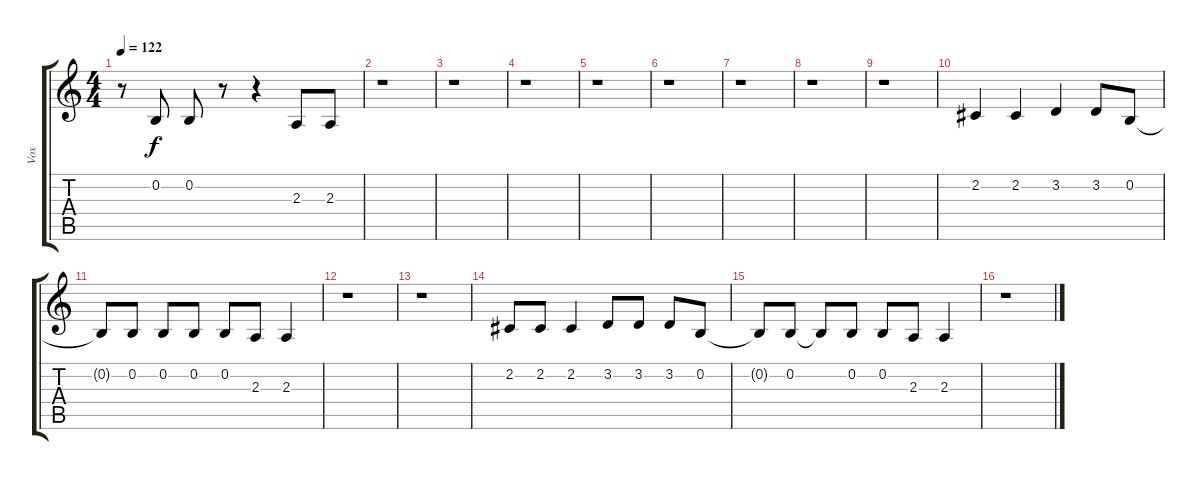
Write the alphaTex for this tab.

\track ("Vox" "Vox") {instrument bassoon}
\staff {score tabs}
\tuning (E4 B3 G3 D3 A2 E2) {hide}
\ts (4 4)
\tempo 122
\clef g2
\ks c
r.8{dy f} 0.2.8 0.2.8 r.8 r.4 2.3.8 2.3.8 |
r.1 |
r.1 |
r.1 |
r.1 |
r.1 |
r.1 |
r.1 |
r.1 |
2.2.4 2.2.4 3.2.4 3.2.8 0.2.8 |
0.2{t}.8 0.2.8 0.2.8 0.2.8 0.2.8 2.3.8 2.3.4 |
r.1 |
r.1 |
2.2.8 2.2.8 2.2.4 3.2.8 3.2.8 3.2.8 0.2.8 |
0.2{t}.8 0.2.8 0.2{t}.8 0.2.8 0.2.8 2.3.8 2.3.4 |
r.1
